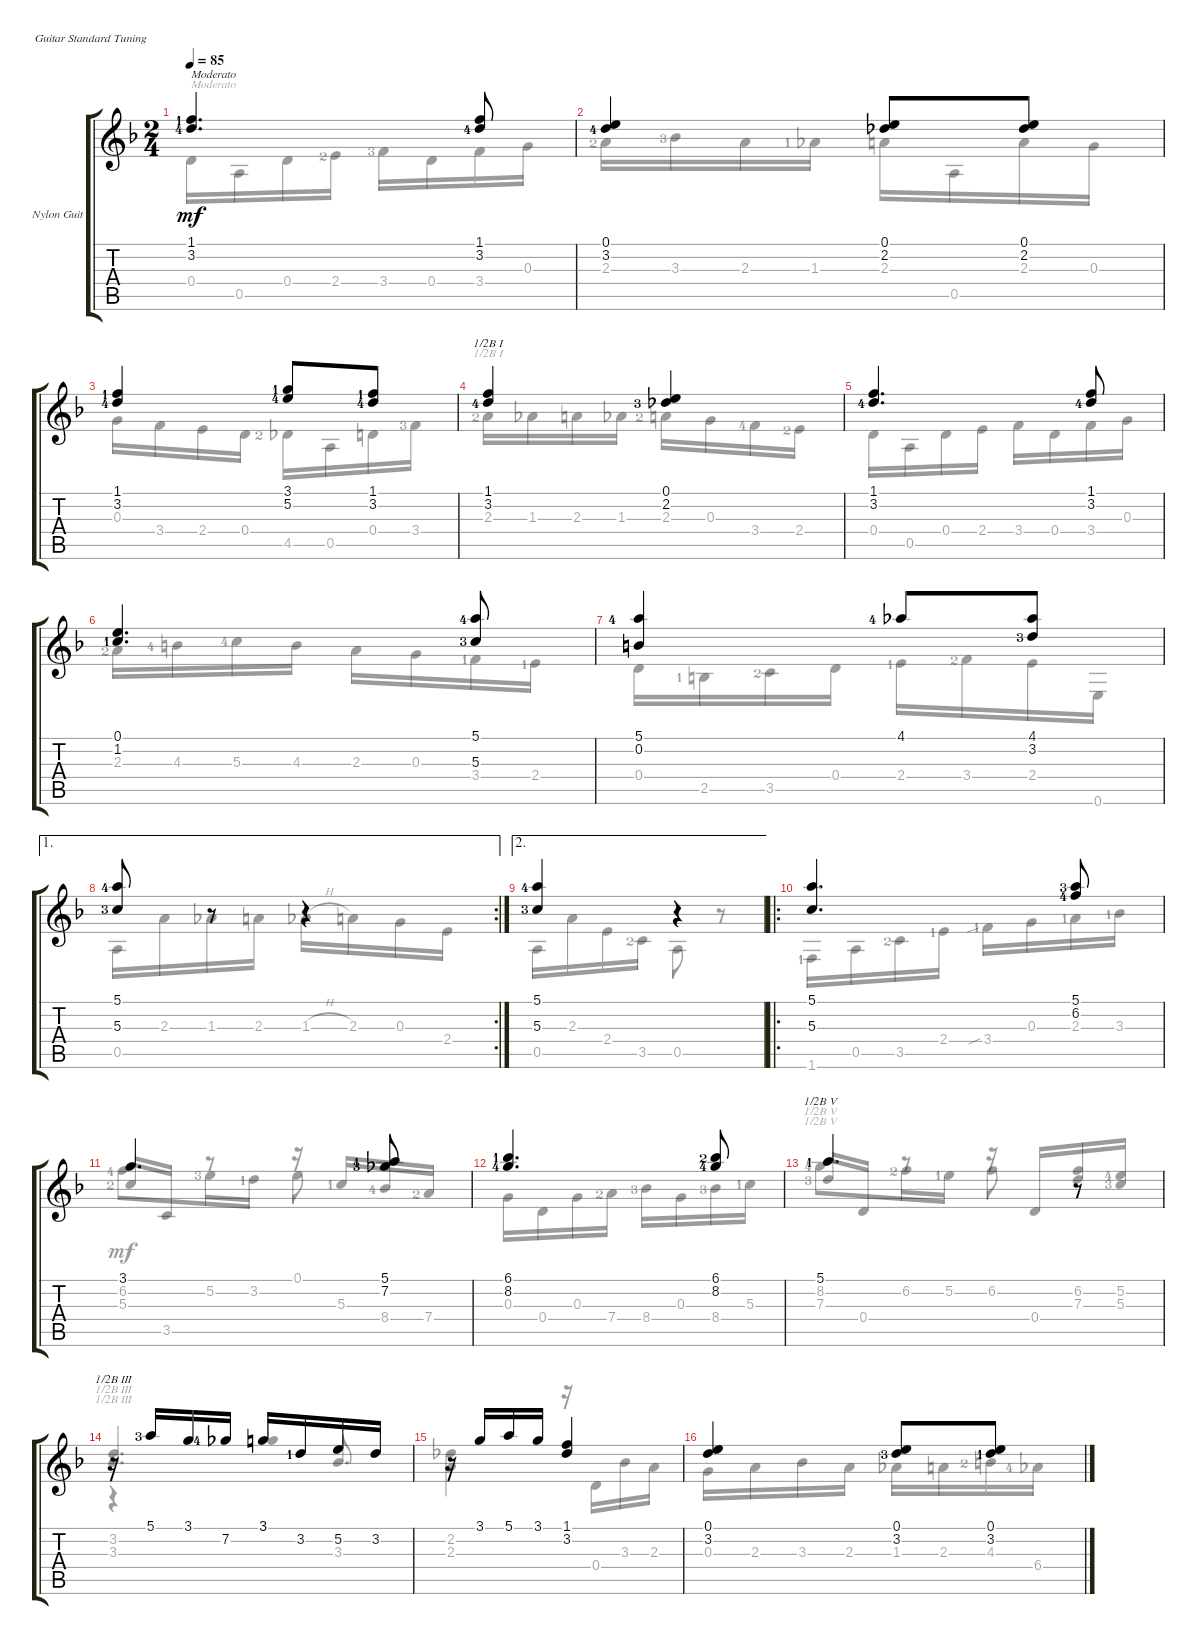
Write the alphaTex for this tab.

\defaultSystemsLayout 4
\bracketExtendMode groupsimilarinstruments
\firstSystemTrackNameOrientation horizontal
\otherSystemsTrackNameOrientation horizontal
\track ("Nylon Guitar" "Nylon Guit") {instrument acousticguitarsteel}
\staff {score tabs}
\tuning (E4 B3 G3 D3 A2 E2)
\voice
\ts (2 4)
\tempo 85
\clef g2
\ks dminor
(1.1{lf 2} 3.2{lf 5}).4{d txt "Moderato" dy mf instrument acousticguitarsteel} (3.2{lf 5} 1.1).8 |
(0.1 3.2{lf 5}).4 (0.1 2.2).8 (2.2 0.1).8 |
(1.1{lf 2} 3.2{lf 5}).4 (5.2{lf 5} 3.1{lf 2}).8 (1.1{lf 2} 3.2{lf 5}).8 |
(3.2{lf 5} 1.1).4{barre (1 half)} (0.1 2.2{lf 4}).4 |
(1.1 3.2{lf 5}).4{d} (3.2{lf 5} 1.1).8 |
(0.1 1.2{lf 2}).4{d} (5.1{lf 5} 5.3{lf 4}).8 |
(5.1{lf 5} 0.2).4 4.1{lf 5}.8 (4.1 3.2{lf 4}).8 |
\ae 1
\rc 2
(5.1{lf 5} 5.3{lf 4}).8 r.8 r.4 |
\ae 2
(5.1{lf 5} 5.3{lf 4}).4 r.4 |
\ro
(5.1 5.3).4{d} (5.1{lf 4} 6.2{lf 5}).8 |
3.1.4{d} (5.1{lf 2} 7.2{lf 4}).8 |
(6.1{lf 2} 8.2{lf 5}).4{d} (8.2{lf 5} 6.1{lf 3}).8 |
5.1{lf 2}.4{d barre (5 half)} r.8 |
r.16{barre (3 half)} 5.1{lf 4}.16 3.1.16 7.2{lf 5}.16 3.1.16 3.2{lf 2}.16 5.2.16 3.2.16 |
r.16 3.1.16 5.1.16 3.1.16 (1.1 3.2).4 |
(0.1 3.2).4 (3.2{lf 4} 0.1).8 (0.1 3.2{lf 2}).8
\voice
\clef g2
\ottava regular
\simile none
\ks dminor
0.4.16{txt "Moderato" dy mf} 0.5.16 0.4.16 2.4{lf 3}.16 3.4{lf 4}.16 0.4.16 3.4.16 0.3.16 |
2.3{lf 3}.16 3.3{lf 4}.16 2.3.16 1.3{lf 2}.16 2.3.16 0.5.16 2.3.16 0.3.16 |
0.3.16 3.4.16 2.4.16 0.4.16 4.5{lf 3}.16 0.5.16 0.4.16 3.4{lf 4}.16 |
2.3{lf 3}.16{barre (1 half)} 1.3.16 2.3.16 1.3.16 2.3{lf 3}.16 0.3.16 3.4{lf 5}.16 2.4{lf 3}.16 |
0.4.16 0.5.16 0.4.16 2.4.16 3.4.16 0.4.16 3.4.16 0.3.16 |
2.3{lf 3}.16 4.3{lf 5}.16 5.3{lf 5}.16 4.3.16 2.3.16 0.3.16 3.4{lf 2}.16 2.4{lf 2}.16 |
0.4.16 2.5{lf 2}.16 3.5{lf 3}.16 0.4.16 2.4{lf 2}.16 3.4{lf 3}.16 2.4.16 0.6.16 |
0.5.16 2.3.16 1.3.16 2.3.16 1.3{h}.16 2.3.16 0.3.16 2.4.16 |
0.5.16 2.3.16 2.4.16 3.5{lf 3}.16 0.5.8 r.8 |
1.6{lf 2}.16 0.5.16 3.5{lf 3}.16 2.4{lf 2}.16 3.4{sib lf 2}.16 0.3.16 2.3{lf 2}.16 3.3{lf 2}.16 |
5.3{lf 3}.16{beam invert} 3.5.16 r.8{beam invert} r.16{beam invert} 5.3{lf 2}.16{beam invert} 8.4{lf 5}.16 7.4{lf 3}.16 |
0.3.16 0.4.16 0.3.16 7.4{lf 3}.16 8.4{lf 4}.16 0.3.16 8.4{lf 4}.16 5.3{lf 2}.16 |
7.3{lf 4}.16{barre (5 half) beam invert} 0.4.16 r.8{beam invert} r.16{beam invert} 0.4.16{beam invert} (7.3 6.2).16 (5.3{lf 4} 5.2{lf 5}).16 |
(3.3 3.2).4{d barre (3 half) beam invert} 3.3.8{d beam invert} |
(2.2 2.3).4 r.16 0.4.16 3.3.16 2.3.16 |
0.3.16 2.3.16 3.3.16 2.3.16 1.3.16 2.3.16 4.3{lf 3}.16 6.4{lf 5}.16
\voice
\clef g2
\ottava regular
\simile none
\ks dminor
|
|
|
|
|
|
|
|
|
|
6.2{lf 5}.8 5.2{lf 4}.16 3.2{lf 2}.16 0.1.8 |
|
8.2{lf 5}.8{barre (5 half)} 6.2{lf 3}.16 5.2{lf 2}.16 6.2.8 r.8 |
r.4{barre (3 half)} 3.1.4{beam invert} |
|
